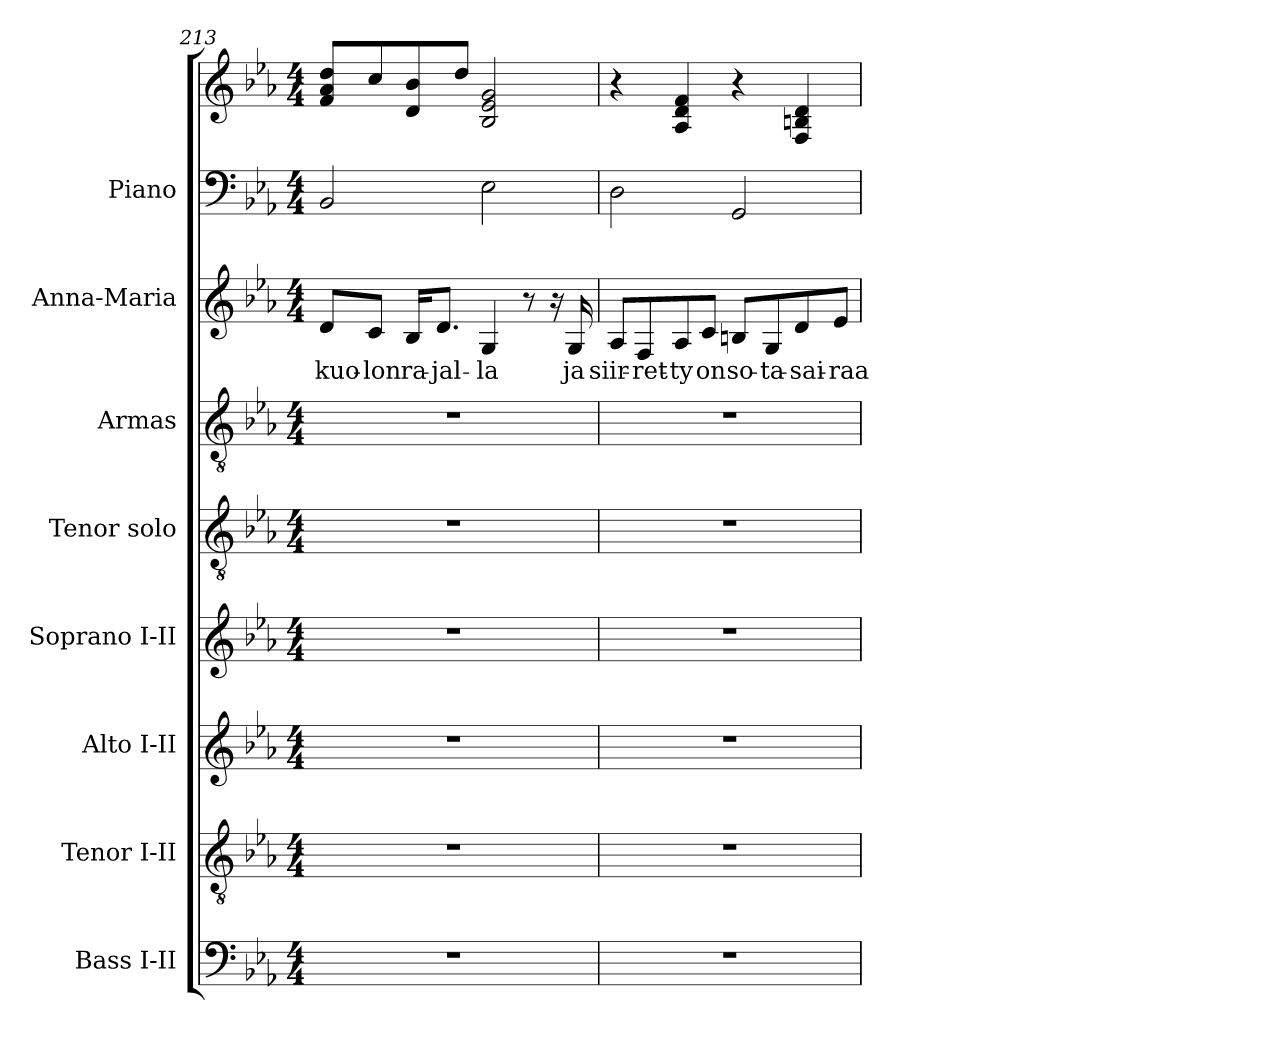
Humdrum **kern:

**kern	**kern	**kern	**kern	**kern	**kern	**kern	**text	**kern	**kern
*part8	*part7	*part6	*part5	*part4	*part3	*part2	*part2	*part1	*part1
*staff9	*staff8	*staff7	*staff6	*staff5	*staff4	*staff3	*staff3	*staff2	*staff1
*I"Bass I-II	*I"Tenor I-II	*I"Alto I-II	*I"Soprano I-II	*I"Tenor solo	*I"Armas	*I"Anna-Maria	*	*I"Piano	*
*I'B.	*I'T.	*I'A.	*I'S.	*I'T. Solo	*I'Armas	*I'A-M	*	*I'Pno.	*
*clefF4	*clefGv2	*clefG2	*clefG2	*clefGv2	*clefGv2	*clefG2	*	*clefF4	*clefG2
*	*ITrd7c12	*	*	*ITrd7c12	*ITrd7c12	*	*	*	*
*k[b-e-a-]	*k[b-e-a-]	*k[b-e-a-]	*k[b-e-a-]	*k[b-e-a-]	*k[b-e-a-]	*k[b-e-a-]	*	*k[b-e-a-]	*k[b-e-a-]
*E-:	*E-:	*E-:	*E-:	*E-:	*E-:	*E-:	*	*E-:	*E-:
*M4/4	*M4/4	*M4/4	*M4/4	*M4/4	*M4/4	*M4/4	*	*M4/4	*M4/4
=213	=213	=213	=213	=213	=213	=213	=213	=213	=213
!	!	!	!	!	!	!	!LO:LY:b:color=#000000	!	!
1r	1r	1r	1r	1r	1r	8di/L	kuo-	2BB-i/	8fi/ 8a-i 8ddiL
!	!	!	!	!	!	!	!LO:LY:b:color=#000000	!	!
.	.	.	.	.	.	8ci/J	-lon	.	8cci/
!	!	!	!	!	!	!	!LO:LY:b:color=#000000	!	!
.	.	.	.	.	.	16B-i/KL	ra-	.	8di/ 8b-i
!	!	!	!	!	!	!	!LO:LY:b:color=#000000	!	!
.	.	.	.	.	.	8.di/J	-jal-	.	.
.	.	.	.	.	.	.	.	.	8ddi/J
!	!	!	!	!	!	!	!LO:LY:b:color=#000000	!	!
.	.	.	.	.	.	4Gi/	-la	2E-i\	2B-i/ 2e-i 2gi
.	.	.	.	.	.	8r	.	.	.
.	.	.	.	.	.	16r	.	.	.
!	!	!	!	!	!	!	!LO:LY:b:color=#000000	!	!
.	.	.	.	.	.	16Gi/	ja	.	.
!!LO:PB:g=z
=214	=214	=214	=214	=214	=214	=214	=214	=214	=214
!	!	!	!	!	!	!	!LO:LY:b:color=#000000	!	!
1r	1r	1r	1r	1r	1r	8A-i/L	siir-	2Di\	4r
!	!	!	!	!	!	!	!LO:LY:b:color=#000000	!	!
.	.	.	.	.	.	8Fi/	-ret-	.	.
!	!	!	!	!	!	!	!LO:LY:b:color=#000000	!	!
.	.	.	.	.	.	8A-i/	-ty	.	4A-i/ 4di 4fi
!	!	!	!	!	!	!	!LO:LY:b:color=#000000	!	!
.	.	.	.	.	.	8ci/J	on	.	.
!	!	!	!	!	!	!	!LO:LY:b:color=#000000	!	!
.	.	.	.	.	.	8Bni/L	so-	2GGi/	4r
!	!	!	!	!	!	!	!LO:LY:b:color=#000000	!	!
.	.	.	.	.	.	8Gi/	-ta-	.	.
!	!	!	!	!	!	!	!LO:LY:b:color=#000000	!	!
.	.	.	.	.	.	8di/	-sai-	.	4Fi/ 4Bni 4di
!	!	!	!	!	!	!	!LO:LY:b:color=#000000	!	!
.	.	.	.	.	.	8e-i/J	-raa-	.	.
=	=	=	=	=	=	=	=	=	=
*-	*-	*-	*-	*-	*-	*-	*-	*-	*-
